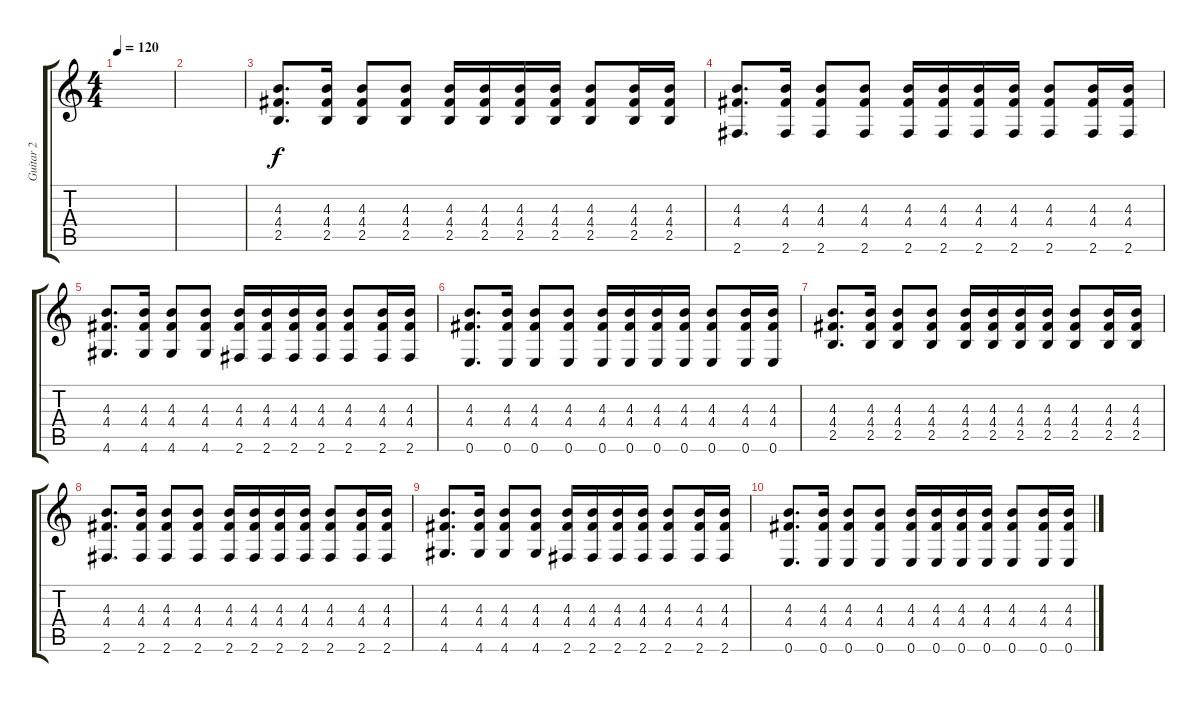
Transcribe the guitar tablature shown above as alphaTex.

\track ("Guitar 2" "Guitar 2") {instrument overdrivenguitar}
\staff {score tabs}
\tuning (E4 B3 G3 D3 A2 E2) {hide}
\ts (4 4)
\tempo 120
\clef g2
\ks c
|
|
(4.3 4.4 2.5).8{d volume 9 instrument acousticguitarsteel} (4.3 4.4 2.5).16 (4.3 4.4 2.5).8 (4.3 4.4 2.5).8 (4.3 4.4 2.5).16 (4.3 4.4 2.5).16 (4.3 4.4 2.5).16 (4.3 4.4 2.5).16 (4.3 4.4 2.5).8 (4.3 4.4 2.5).16 (4.3 4.4 2.5).16 |
(4.3 4.4 2.6).8{d} (4.3 4.4 2.6).16 (4.3 4.4 2.6).8 (4.3 4.4 2.6).8 (4.3 4.4 2.6).16 (4.3 4.4 2.6).16 (4.3 4.4 2.6).16 (4.3 4.4 2.6).16 (4.3 4.4 2.6).8 (4.3 4.4 2.6).16 (4.3 4.4 2.6).16 |
(4.3 4.4 4.6).8{d} (4.3 4.4 4.6).16 (4.3 4.4 4.6).8 (4.3 4.4 4.6).8 (4.3 4.4 2.6).16 (4.3 4.4 2.6).16 (4.3 4.4 2.6).16 (4.3 4.4 2.6).16 (4.3 4.4 2.6).8 (4.3 4.4 2.6).16 (4.3 4.4 2.6).16 |
(4.3 4.4 0.6).8{d} (4.3 4.4 0.6).16 (4.3 4.4 0.6).8 (4.3 4.4 0.6).8 (4.3 4.4 0.6).16 (4.3 4.4 0.6).16 (4.3 4.4 0.6).16 (4.3 4.4 0.6).16 (4.3 4.4 0.6).8 (4.3 4.4 0.6).16 (4.3 4.4 0.6).16 |
(4.3 4.4 2.5).8{d} (4.3 4.4 2.5).16 (4.3 4.4 2.5).8 (4.3 4.4 2.5).8 (4.3 4.4 2.5).16 (4.3 4.4 2.5).16 (4.3 4.4 2.5).16 (4.3 4.4 2.5).16 (4.3 4.4 2.5).8 (4.3 4.4 2.5).16 (4.3 4.4 2.5).16 |
(4.3 4.4 2.6).8{d} (4.3 4.4 2.6).16 (4.3 4.4 2.6).8 (4.3 4.4 2.6).8 (4.3 4.4 2.6).16 (4.3 4.4 2.6).16 (4.3 4.4 2.6).16 (4.3 4.4 2.6).16 (4.3 4.4 2.6).8 (4.3 4.4 2.6).16 (4.3 4.4 2.6).16 |
(4.3 4.4 4.6).8{d} (4.3 4.4 4.6).16 (4.3 4.4 4.6).8 (4.3 4.4 4.6).8 (4.3 4.4 2.6).16 (4.3 4.4 2.6).16 (4.3 4.4 2.6).16 (4.3 4.4 2.6).16 (4.3 4.4 2.6).8 (4.3 4.4 2.6).16 (4.3 4.4 2.6).16 |
(4.3 4.4 0.6).8{d} (4.3 4.4 0.6).16 (4.3 4.4 0.6).8 (4.3 4.4 0.6).8 (4.3 4.4 0.6).16 (4.3 4.4 0.6).16 (4.3 4.4 0.6).16 (4.3 4.4 0.6).16 (4.3 4.4 0.6).8 (4.3 4.4 0.6).16 (4.3 4.4 0.6).16
